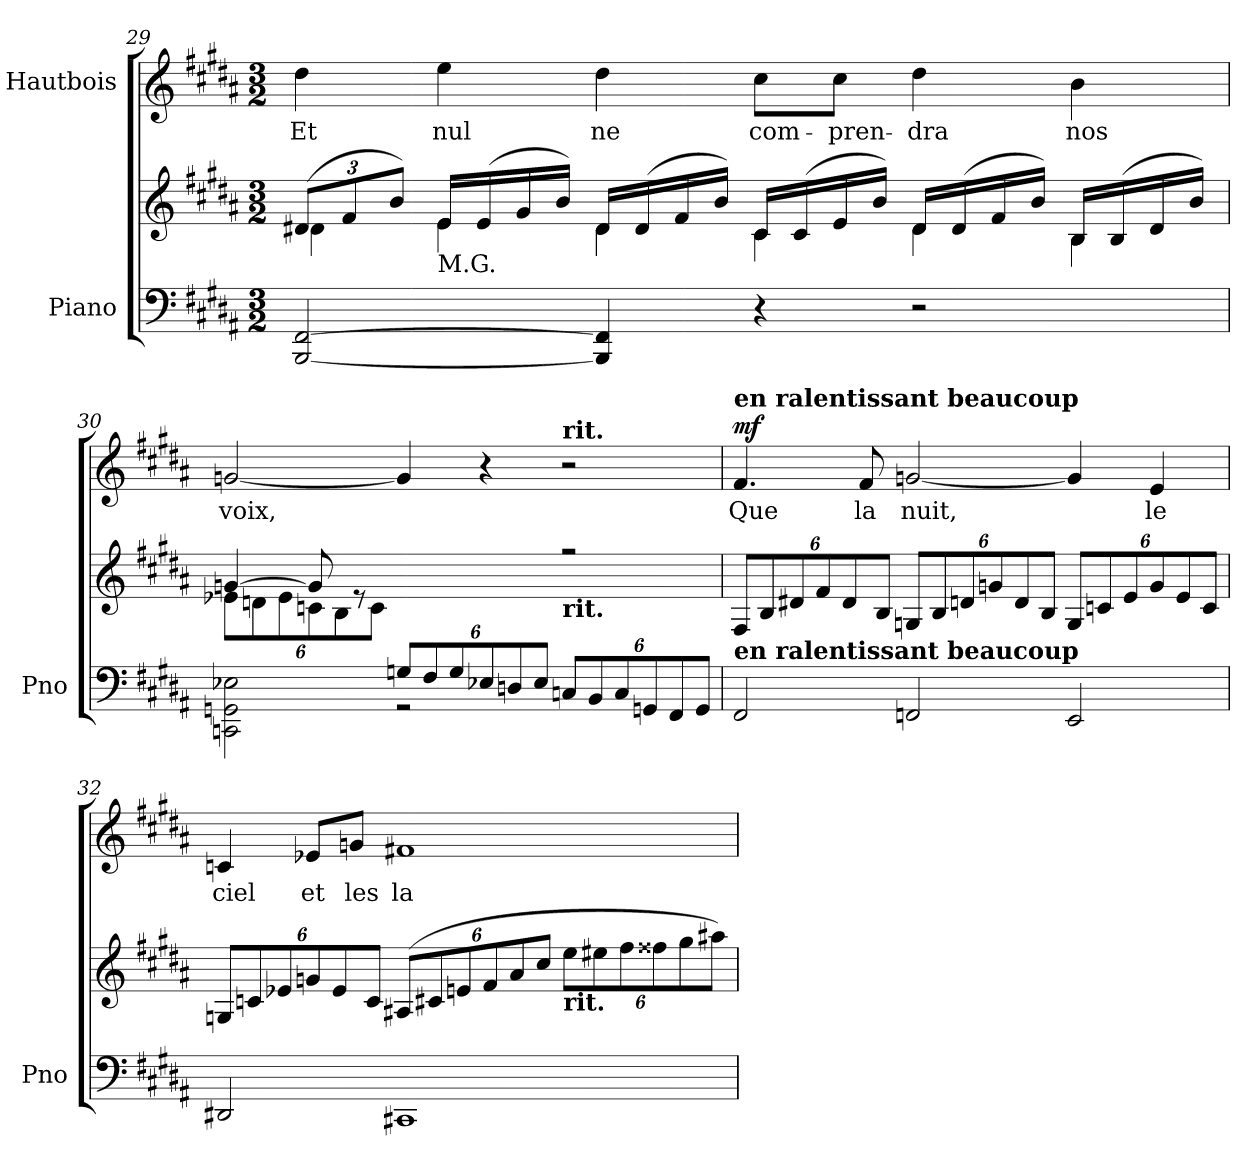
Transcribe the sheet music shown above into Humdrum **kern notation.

**kern	**kern	**kern	**text	**dynam
*part2	*part2	*part1	*part1	*part1
*staff3	*staff2	*staff1	*staff1	*staff1
*I"Piano	*	*I"Hautbois	*	*
*I'Pno	*	*	*	*
*clefF4	*clefG2	*clefG2	*	*
*k[f#c#g#d#a#]	*k[f#c#g#d#a#]	*k[f#c#g#d#a#]	*	*
*M3/2	*M3/2	*M3/2	*	*
*	*Xbrackettup	*	*	*
=29	=29	=29	=29	=29
*	*^	*	*	*
!	!	!	!	!LO:LY:b	!
[2BBB/ [2FF#/	(<12d#X/L	4d#\	4dd#\	Et	.
.	12f#/	.	.	.	.
.	12b/J)	.	.	.	.
!	!LO:TX:b:t=M.G.	!	!	!	!
!	!	!	!	!LO:LY:b	!
.	16e/LL	4e\	4ee\	nul	.
.	(<16e/	.	.	.	.
.	16g#/	.	.	.	.
.	16b/JJ)	.	.	.	.
!	!	!	!	!LO:LY:b	!
4BBB/] 4FF#/]	16d#/LL	4d#\	4dd#\	ne	.
.	(<16d#/	.	.	.	.
.	16f#/	.	.	.	.
.	16b/JJ)	.	.	.	.
!	!	!	!	!LO:LY:b	!
4r	16c#/LL	4c#\	8cc#\L	com-	.
.	(<16c#/	.	.	.	.
!	!	!	!	!LO:LY:b	!
.	16e/	.	8cc#\J	-pren-	.
.	16b/JJ)	.	.	.	.
!	!	!	!	!LO:LY:b	!
2r	16d#/LL	4d#\	4dd#\	-dra	.
.	(<16d#/	.	.	.	.
.	16f#/	.	.	.	.
.	16b/JJ)	.	.	.	.
!	!	!	!	!LO:LY:b	!
.	16B/LL	4B\	4b\	nos	.
.	(<16B/	.	.	.	.
.	16d#/	.	.	.	.
.	16b/JJ)	.	.	.	.
!!LO:LB:g=z
=30	=30	=30	=30	=30	=30
*^	*	*	*	*	*
*	*^	*	*	*	*	*
*	*	*	*	*brackettup	*	*	*
!	!	!	!	!	!	!LO:LY:b	!
*	*	*	*	*	*^	*	*
*	*	*	*	*	*	*^	*	*
1ryy	2ryy	2CCn\ 2GGn\ 2E-X\	[4gn/	12e-X\L	[2gn/	3%2ryy	3%2..ryy	voix,	.
.	.	.	.	12dn\	.	.	.	.	.
.	.	.	.	12e-\	.	.	.	.	.
.	.	.	8g/]	12cn\	.	.	.	.	.
.	.	.	.	12B\	.	.	.	.	.
.	.	.	8re	.	.	.	.	.	.
.	.	.	.	12c\J	.	.	.	.	.
.	12Gn/L	2rGG	2reyy	2ryy	4g/]	.	.	.	.
.	12F#/	.	.	.	.	.	.	.	.
.	12G/	.	.	.	.	6ryy	.	.	.
.	12E-X/	.	.	.	4r	.	.	.	.
*	*	*	*	*	*MM107	*	*	*	*
.	12Dn/	.	.	.	.	3%2ryy	.	.	.
.	12E-/J	.	.	.	.	.	.	.	.
!	!	!	!	!	!LO:TX:a:B:t=rit.	!	!	!	!
!	!	!	!LO:TX:b:B:t=rit.	!	!	!	!	!	!
12Cn/L	2ryy	2rEEyy	2ryy	2rff	2r	.	.	.	.
12BB/	.	.	.	.	.	.	.	.	.
*	*	*	*	*	*MM100	*	*	*	*
12C/	.	.	.	.	.	.	3ryy	.	.
12GGn/	.	.	.	.	.	.	.	.	.
12FF#/	.	.	.	.	.	.	.	.	.
12GG/J	.	.	.	.	.	.	.	.	.
*v	*v	*v	*	*	*	*	*	*	*
*	*v	*v	*	*	*	*	*
=31	=31	=31	=31	=31	=31	=31
*	*	*MM95	*	*	*	*
!	!	!LO:TX:a:B:t=en ralentissant beaucoup	!	!	!	!
!	!LO:TX:b:B:t=en ralentissant beaucoup	!	!	!	!	!
!	!	!	!	!	!LO:LY:b	!LO:DY:a
2FF#/	12F#/L	4.f#/	4ryy	2.ryy	Que	mf
.	12B/	.	.	.	.	.
.	12d#X/	.	.	.	.	.
*	*	*MM90	*	*	*	*
.	12f#/	.	1ryy	.	.	.
.	12d#/	.	.	.	.	.
!	!	!	!	!	!LO:LY:b	!
.	.	8f#/	.	.	la	.
.	12B/J	.	.	.	.	.
*	*	*MM85	*	*	*	*
!	!	!	!	!	!LO:LY:b	!
2FFn/	12Gn/L	[2gn/	.	.	nuit,	.
.	12B/	.	.	.	.	.
.	12dn/	.	.	.	.	.
*	*	*MM80	*	*	*	*
.	12gn/	.	.	2.ryy	.	.
.	12d/	.	.	.	.	.
.	12B/J	.	.	.	.	.
*	*	*MM75	*	*	*	*
2EE/	12G/L	4g/]	.	.	.	.
.	12cn/	.	.	.	.	.
.	12e/	.	.	.	.	.
*	*	*MM70	*	*	*	*
!	!	!	!	!	!LO:LY:b	!
.	12g/	4e/	4ryy	.	le	.
.	12e/	.	.	.	.	.
.	12c/J	.	.	.	.	.
!!LO:LB:g=z	!!	!!
=32	=32	=32	=32	=32	=32	=32
!	!	!	!	!	!LO:LY:b	!
2DD#X/	12Gn/L	4cn/	1ryy	1ryy	ciel	.
.	12cn/	.	.	.	.	.
.	12e-X/	.	.	.	.	.
!	!	!	!	!	!LO:LY:b	!
.	12gn/	8e-X/L	.	.	et	.
.	12e-/	.	.	.	.	.
!	!	!	!	!	!LO:LY:b	!
.	.	8gn/J	.	.	les	.
.	12c/J	.	.	.	.	.
!	!	!	!	!	!LO:LY:b	!
1CC#X	(>12A#X/L	1f#X	.	.	la-	.
.	12c#X/	.	.	.	.	.
.	12en/	.	.	.	.	.
.	12f#/	.	.	.	.	.
.	12a#/	.	.	.	.	.
.	12cc#/J	.	.	.	.	.
*	*	*MM65	*	*	*	*
!	!LO:TX:b:B:t=rit.	!	!	!	!	!
.	12ee\L	.	2ryy	4ryy	.	.
.	12ee#X\	.	.	.	.	.
.	12ff#\	.	.	.	.	.
*	*	*MM60	*	*	*	*
.	12ff##X\	.	.	4ryy	.	.
.	12gg#\	.	.	.	.	.
.	12aa#X\J)	.	.	.	.	.
*	*	*v	*v	*v	*	*
=	=	=	=	=
*-	*-	*-	*-	*-
